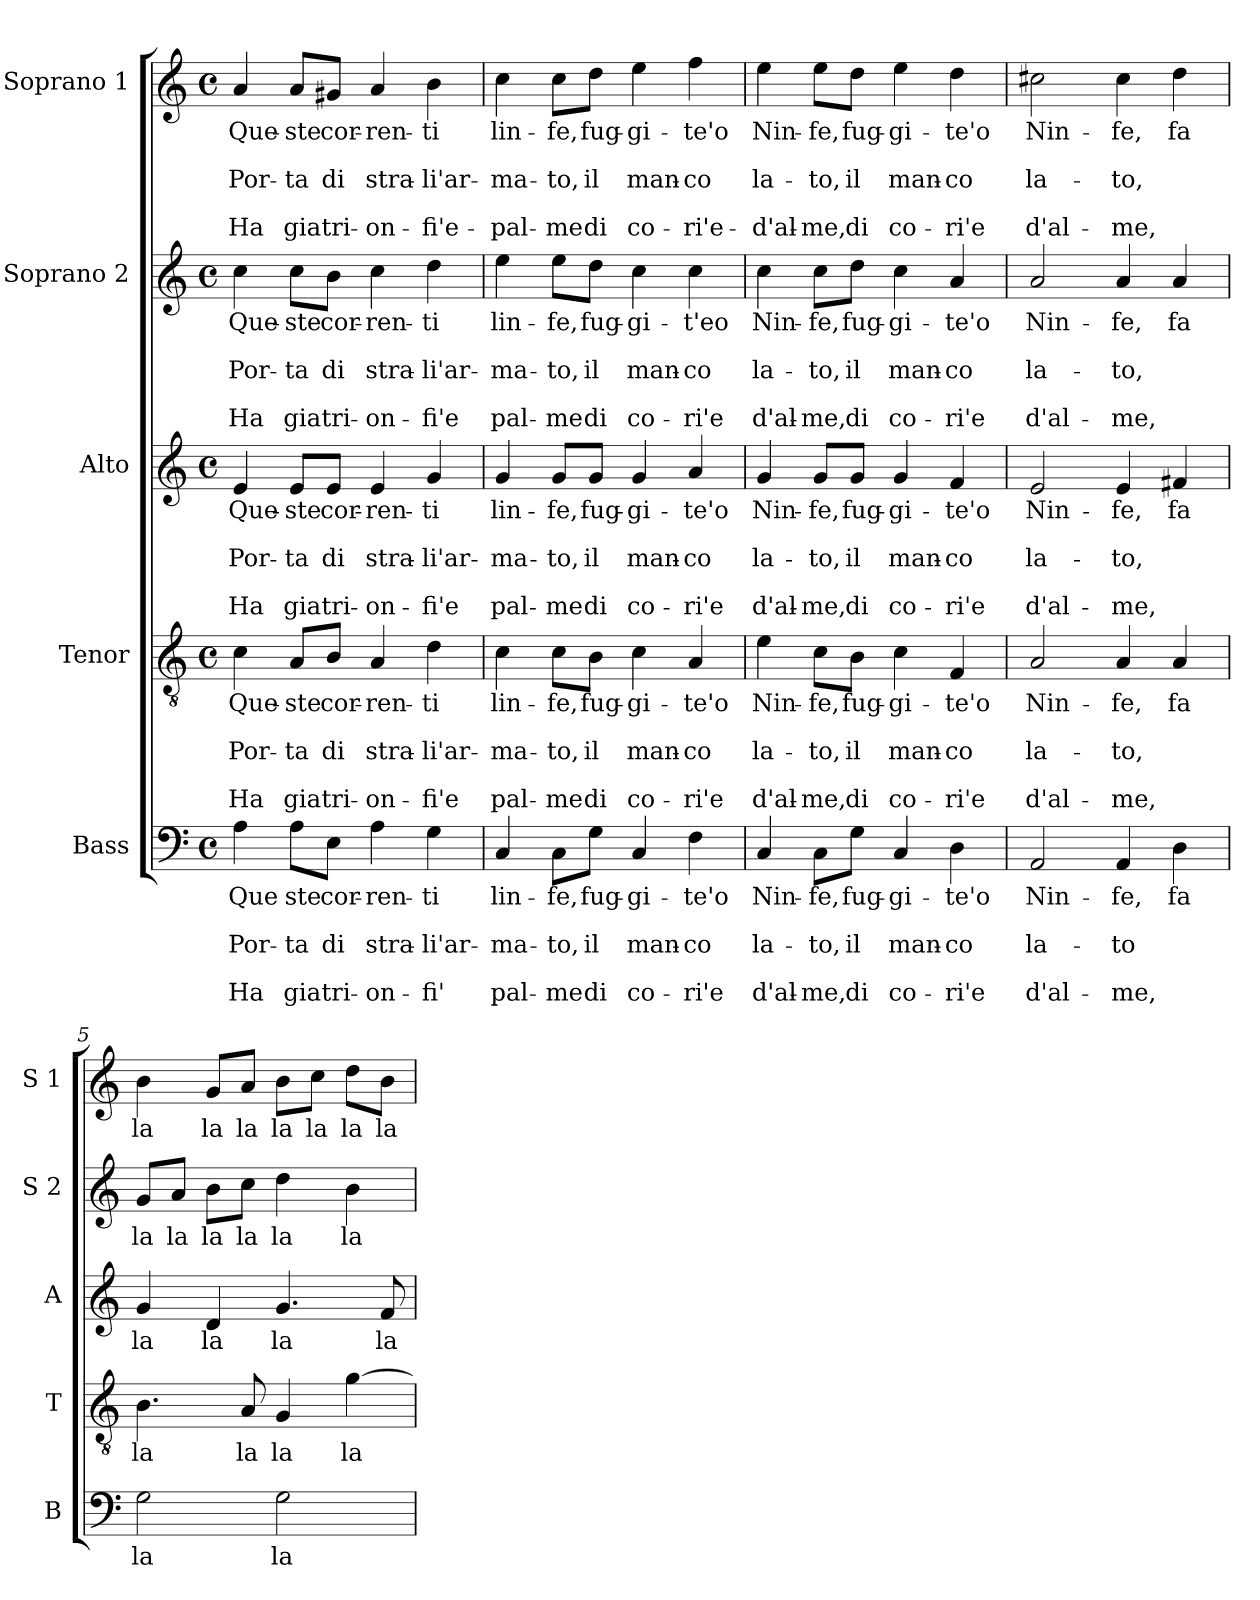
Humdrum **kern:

**kern	**text	**text	**text	**text	**text	**kern	**text	**text	**text	**text	**text	**kern	**text	**text	**text	**text	**text	**kern	**text	**text	**text	**text	**text	**kern	**text	**text	**text	**text	**text
*part5	*part5	*part5	*part5	*part5	*part5	*part4	*part4	*part4	*part4	*part4	*part4	*part3	*part3	*part3	*part3	*part3	*part3	*part2	*part2	*part2	*part2	*part2	*part2	*part1	*part1	*part1	*part1	*part1	*part1
*staff5	*staff5	*staff5	*staff5	*staff5	*staff5	*staff4	*staff4	*staff4	*staff4	*staff4	*staff4	*staff3	*staff3	*staff3	*staff3	*staff3	*staff3	*staff2	*staff2	*staff2	*staff2	*staff2	*staff2	*staff1	*staff1	*staff1	*staff1	*staff1	*staff1
*I"Bass	*	*	*	*	*	*I"Tenor	*	*	*	*	*	*I"Alto	*	*	*	*	*	*I"Soprano 2	*	*	*	*	*	*I"Soprano 1	*	*	*	*	*
*I'B	*	*	*	*	*	*I'T	*	*	*	*	*	*I'A	*	*	*	*	*	*I'S 2	*	*	*	*	*	*I'S 1	*	*	*	*	*
*clefF4	*	*	*	*	*	*clefGv2	*	*	*	*	*	*clefG2	*	*	*	*	*	*clefG2	*	*	*	*	*	*clefG2	*	*	*	*	*
*k[]	*	*	*	*	*	*k[]	*	*	*	*	*	*k[]	*	*	*	*	*	*k[]	*	*	*	*	*	*k[]	*	*	*	*	*
*C:	*	*	*	*	*	*C:	*	*	*	*	*	*C:	*	*	*	*	*	*C:	*	*	*	*	*	*C:	*	*	*	*	*
*M4/4	*	*	*	*	*	*M4/4	*	*	*	*	*	*M4/4	*	*	*	*	*	*M4/4	*	*	*	*	*	*M4/4	*	*	*	*	*
*met(c)	*	*	*	*	*	*met(c)	*	*	*	*	*	*met(c)	*	*	*	*	*	*met(c)	*	*	*	*	*	*met(c)	*	*	*	*	*
=1	=1	=1	=1	=1	=1	=1	=1	=1	=1	=1	=1	=1	=1	=1	=1	=1	=1	=1	=1	=1	=1	=1	=1	=1	=1	=1	=1	=1	=1
!	!LO:LY:b	!	!LO:LY:b	!	!LO:LY:b	!	!LO:LY:b	!	!LO:LY:b	!	!LO:LY:b	!	!LO:LY:b	!	!LO:LY:b	!	!LO:LY:b	!	!LO:LY:b	!	!LO:LY:b	!	!LO:LY:b	!	!LO:LY:b	!	!LO:LY:b	!	!LO:LY:b
4A\	Que	.	Por-	.	Ha	4c\	Que-	.	Por-	.	Ha	4e/	Que-	.	Por-	.	Ha	4cc\	Que-	.	Por-	.	Ha	4a/	Que-	.	Por-	.	Ha
!	!LO:LY:b	!	!LO:LY:b	!	!LO:LY:b	!	!LO:LY:b	!	!LO:LY:b	!	!LO:LY:b	!	!LO:LY:b	!	!LO:LY:b	!	!LO:LY:b	!	!LO:LY:b	!	!LO:LY:b	!	!LO:LY:b	!	!LO:LY:b	!	!LO:LY:b	!	!LO:LY:b
8A\L	ste	.	-ta	.	gia	8A/L	-ste	.	-ta	.	gia	8e/L	-ste	.	-ta	.	gia	8cc\L	-ste	.	-ta	.	gia	8a/L	-ste	.	-ta	.	gia
!	!LO:LY:b	!	!LO:LY:b	!	!LO:LY:b	!	!LO:LY:b	!	!LO:LY:b	!	!LO:LY:b	!	!LO:LY:b	!	!LO:LY:b	!	!LO:LY:b	!	!LO:LY:b	!	!LO:LY:b	!	!LO:LY:b	!	!LO:LY:b	!	!LO:LY:b	!	!LO:LY:b
8E\J	cor-	.	di	.	tri-	8B/J	cor-	.	di	.	tri-	8e/J	cor-	.	di	.	tri-	8b\J	cor-	.	di	.	tri-	8g#X/J	cor-	.	di	.	tri-
!	!LO:LY:b	!	!LO:LY:b	!	!LO:LY:b	!	!LO:LY:b	!	!LO:LY:b	!	!LO:LY:b	!	!LO:LY:b	!	!LO:LY:b	!	!LO:LY:b	!	!LO:LY:b	!	!LO:LY:b	!	!LO:LY:b	!	!LO:LY:b	!	!LO:LY:b	!	!LO:LY:b
4A\	-ren-	.	stra-	.	-on-	4A/	-ren-	.	stra-	.	-on-	4e/	-ren-	.	stra-	.	-on-	4cc\	-ren-	.	stra-	.	-on-	4a/	-ren-	.	stra-	.	-on-
!	!LO:LY:b	!	!LO:LY:b	!	!LO:LY:b	!	!LO:LY:b	!	!LO:LY:b	!	!LO:LY:b	!	!LO:LY:b	!	!LO:LY:b	!	!LO:LY:b	!	!LO:LY:b	!	!LO:LY:b	!	!LO:LY:b	!	!LO:LY:b	!	!LO:LY:b	!	!LO:LY:b
4G\	-ti	.	-li'ar-	.	-fi'	4d\	-ti	.	-li'ar-	.	-fi'e	4g/	-ti	.	-li'ar-	.	-fi'e	4dd\	-ti	.	-li'ar-	.	-fi'e	4b\	-ti	.	-li'ar-	.	-fi'e-
=2	=2	=2	=2	=2	=2	=2	=2	=2	=2	=2	=2	=2	=2	=2	=2	=2	=2	=2	=2	=2	=2	=2	=2	=2	=2	=2	=2	=2	=2
!	!LO:LY:b	!	!LO:LY:b	!	!LO:LY:b	!	!LO:LY:b	!	!LO:LY:b	!	!LO:LY:b	!	!LO:LY:b	!	!LO:LY:b	!	!LO:LY:b	!	!LO:LY:b	!	!LO:LY:b	!	!LO:LY:b	!	!LO:LY:b	!	!LO:LY:b	!	!LO:LY:b
4C/	lin-	.	-ma-	.	pal-	4c\	lin-	.	-ma-	.	pal-	4g/	lin-	.	-ma-	.	pal-	4ee\	lin-	.	-ma-	.	pal-	4cc\	lin-	.	-ma-	.	-pal-
!	!LO:LY:b	!	!LO:LY:b	!	!LO:LY:b	!	!LO:LY:b	!	!LO:LY:b	!	!LO:LY:b	!	!LO:LY:b	!	!LO:LY:b	!	!LO:LY:b	!	!LO:LY:b	!	!LO:LY:b	!	!LO:LY:b	!	!LO:LY:b	!	!LO:LY:b	!	!LO:LY:b
8C\L	-fe,	.	-to,	.	-me	8c\L	-fe,	.	-to,	.	-me	8g/L	-fe,	.	-to,	.	-me	8ee\L	-fe,	.	-to,	.	-me	8cc\L	-fe,	.	-to,	.	-me
!	!LO:LY:b	!	!LO:LY:b	!	!LO:LY:b	!	!LO:LY:b	!	!LO:LY:b	!	!LO:LY:b	!	!LO:LY:b	!	!LO:LY:b	!	!LO:LY:b	!	!LO:LY:b	!	!LO:LY:b	!	!LO:LY:b	!	!LO:LY:b	!	!LO:LY:b	!	!LO:LY:b
8G\J	fug-	.	il	.	di	8B\J	fug-	.	il	.	di	8g/J	fug-	.	il	.	di	8dd\J	fug-	.	il	.	di	8dd\J	fug-	.	il	.	di
!	!LO:LY:b	!	!LO:LY:b	!	!LO:LY:b	!	!LO:LY:b	!	!LO:LY:b	!	!LO:LY:b	!	!LO:LY:b	!	!LO:LY:b	!	!LO:LY:b	!	!LO:LY:b	!	!LO:LY:b	!	!LO:LY:b	!	!LO:LY:b	!	!LO:LY:b	!	!LO:LY:b
4C/	-gi-	.	man-	.	co-	4c\	-gi-	.	man-	.	co-	4g/	-gi-	.	man-	.	co-	4cc\	-gi-	.	man-	.	co-	4ee\	-gi-	.	man-	.	co-
!	!LO:LY:b	!	!LO:LY:b	!	!LO:LY:b	!	!LO:LY:b	!	!LO:LY:b	!	!LO:LY:b	!	!LO:LY:b	!	!LO:LY:b	!	!LO:LY:b	!	!LO:LY:b	!	!LO:LY:b	!	!LO:LY:b	!	!LO:LY:b	!	!LO:LY:b	!	!LO:LY:b
4F\	-te'o	.	-co	.	-ri'e	4A/	-te'o	.	-co	.	-ri'e	4a/	-te'o	.	-co	.	-ri'e	4cc\	-t'eo	.	-co	.	-ri'e	4ff\	-te'o	.	-co	.	-ri'e-
=3	=3	=3	=3	=3	=3	=3	=3	=3	=3	=3	=3	=3	=3	=3	=3	=3	=3	=3	=3	=3	=3	=3	=3	=3	=3	=3	=3	=3	=3
!	!LO:LY:b	!	!LO:LY:b	!	!LO:LY:b	!	!LO:LY:b	!	!LO:LY:b	!	!LO:LY:b	!	!LO:LY:b	!	!LO:LY:b	!	!LO:LY:b	!	!LO:LY:b	!	!LO:LY:b	!	!LO:LY:b	!	!LO:LY:b	!	!LO:LY:b	!	!LO:LY:b
4C/	Nin-	.	la-	.	d'al-	4e\	Nin-	.	la-	.	d'al-	4g/	Nin-	.	la-	.	d'al-	4cc\	Nin-	.	la-	.	d'al-	4ee\	Nin-	.	la-	.	-d'al-
!	!LO:LY:b	!	!LO:LY:b	!	!LO:LY:b	!	!LO:LY:b	!	!LO:LY:b	!	!LO:LY:b	!	!LO:LY:b	!	!LO:LY:b	!	!LO:LY:b	!	!LO:LY:b	!	!LO:LY:b	!	!LO:LY:b	!	!LO:LY:b	!	!LO:LY:b	!	!LO:LY:b
8C\L	-fe,	.	-to,	.	-me,	8c\L	-fe,	.	-to,	.	-me,	8g/L	-fe,	.	-to,	.	-me,	8cc\L	-fe,	.	-to,	.	-me,	8ee\L	-fe,	.	-to,	.	-me,
!	!LO:LY:b	!	!LO:LY:b	!	!LO:LY:b	!	!LO:LY:b	!	!LO:LY:b	!	!LO:LY:b	!	!LO:LY:b	!	!LO:LY:b	!	!LO:LY:b	!	!LO:LY:b	!	!LO:LY:b	!	!LO:LY:b	!	!LO:LY:b	!	!LO:LY:b	!	!LO:LY:b
8G\J	fug-	.	il	.	di	8B\J	fug-	.	il	.	di	8g/J	fug-	.	il	.	di	8dd\J	fug-	.	il	.	di	8dd\J	fug-	.	il	.	di
!	!LO:LY:b	!	!LO:LY:b	!	!LO:LY:b	!	!LO:LY:b	!	!LO:LY:b	!	!LO:LY:b	!	!LO:LY:b	!	!LO:LY:b	!	!LO:LY:b	!	!LO:LY:b	!	!LO:LY:b	!	!LO:LY:b	!	!LO:LY:b	!	!LO:LY:b	!	!LO:LY:b
4C/	-gi-	.	man-	.	co-	4c\	-gi-	.	man-	.	co-	4g/	-gi-	.	man-	.	co-	4cc\	-gi-	.	man-	.	co-	4ee\	-gi-	.	man-	.	co-
!	!LO:LY:b	!	!LO:LY:b	!	!LO:LY:b	!	!LO:LY:b	!	!LO:LY:b	!	!LO:LY:b	!	!LO:LY:b	!	!LO:LY:b	!	!LO:LY:b	!	!LO:LY:b	!	!LO:LY:b	!	!LO:LY:b	!	!LO:LY:b	!	!LO:LY:b	!	!LO:LY:b
4D\	-te'o	.	-co	.	-ri'e	4F/	-te'o	.	-co	.	-ri'e	4f/	-te'o	.	-co	.	-ri'e	4a/	-te'o	.	-co	.	-ri'e	4dd\	-te'o	.	-co	.	-ri'e
=4	=4	=4	=4	=4	=4	=4	=4	=4	=4	=4	=4	=4	=4	=4	=4	=4	=4	=4	=4	=4	=4	=4	=4	=4	=4	=4	=4	=4	=4
!	!LO:LY:b	!	!LO:LY:b	!	!LO:LY:b	!	!LO:LY:b	!	!LO:LY:b	!	!LO:LY:b	!	!LO:LY:b	!	!LO:LY:b	!	!LO:LY:b	!	!LO:LY:b	!	!LO:LY:b	!	!LO:LY:b	!	!LO:LY:b	!	!LO:LY:b	!	!LO:LY:b
2AA/	Nin-	.	la-	.	d'al-	2A/	Nin-	.	la-	.	d'al-	2e/	Nin-	.	la-	.	d'al-	2a/	Nin-	.	la-	.	d'al-	2cc#X\	Nin-	.	la-	.	d'al-
!	!LO:LY:b	!	!LO:LY:b	!	!LO:LY:b	!	!LO:LY:b	!	!LO:LY:b	!	!LO:LY:b	!	!LO:LY:b	!	!LO:LY:b	!	!LO:LY:b	!	!LO:LY:b	!	!LO:LY:b	!	!LO:LY:b	!	!LO:LY:b	!	!LO:LY:b	!	!LO:LY:b
4AA/	-fe,	.	-to	.	-me,	4A/	-fe,	.	-to,	.	-me,	4e/	-fe,	.	-to,	.	-me,	4a/	-fe,	.	-to,	.	-me,	4cc#\	-fe,	.	-to,	.	-me,
!	!LO:LY:b	!	!	!	!	!	!LO:LY:b	!	!	!	!	!	!LO:LY:b	!	!	!	!	!	!LO:LY:b	!	!	!	!	!	!LO:LY:b	!	!	!	!
4D\	fa	.	.	.	.	4A/	fa	.	.	.	.	4f#X/	fa	.	.	.	.	4a/	fa	.	.	.	.	4dd\	fa	.	.	.	.
!!LO:PB:g=z
=5	=5	=5	=5	=5	=5	=5	=5	=5	=5	=5	=5	=5	=5	=5	=5	=5	=5	=5	=5	=5	=5	=5	=5	=5	=5	=5	=5	=5	=5
!	!LO:LY:b	!	!	!	!	!	!LO:LY:b	!	!	!	!	!	!LO:LY:b	!	!	!	!	!	!LO:LY:b	!	!	!	!	!	!LO:LY:b	!	!	!	!
2G\	la	.	.	.	.	4.B\	la	.	.	.	.	4g/	la	.	.	.	.	8g/L	la	.	.	.	.	4b\	la	.	.	.	.
!	!	!	!	!	!	!	!	!	!	!	!	!	!	!	!	!	!	!	!LO:LY:b	!	!	!	!	!	!	!	!	!	!
.	.	.	.	.	.	.	.	.	.	.	.	.	.	.	.	.	.	8a/J	la	.	.	.	.	.	.	.	.	.	.
!	!	!	!	!	!	!	!	!	!	!	!	!	!LO:LY:b	!	!	!	!	!	!LO:LY:b	!	!	!	!	!	!LO:LY:b	!	!	!	!
.	.	.	.	.	.	.	.	.	.	.	.	4d/	la	.	.	.	.	8b\L	la	.	.	.	.	8g/L	la	.	.	.	.
!	!	!	!	!	!	!	!LO:LY:b	!	!	!	!	!	!	!	!	!	!	!	!LO:LY:b	!	!	!	!	!	!LO:LY:b	!	!	!	!
.	.	.	.	.	.	8A/	la	.	.	.	.	.	.	.	.	.	.	8cc\J	la	.	.	.	.	8a/J	la	.	.	.	.
!	!LO:LY:b	!	!	!	!	!	!LO:LY:b	!	!	!	!	!	!LO:LY:b	!	!	!	!	!	!LO:LY:b	!	!	!	!	!	!LO:LY:b	!	!	!	!
2G\	la	.	.	.	.	4G/	la	.	.	.	.	4.g/	la	.	.	.	.	4dd\	la	.	.	.	.	8b\L	la	.	.	.	.
!	!	!	!	!	!	!	!	!	!	!	!	!	!	!	!	!	!	!	!	!	!	!	!	!	!LO:LY:b	!	!	!	!
.	.	.	.	.	.	.	.	.	.	.	.	.	.	.	.	.	.	.	.	.	.	.	.	8cc\J	la	.	.	.	.
!	!	!	!	!	!	!	!LO:LY:b	!	!	!	!	!	!	!	!	!	!	!	!LO:LY:b	!	!	!	!	!	!LO:LY:b	!	!	!	!
.	.	.	.	.	.	[4g\	la	.	.	.	.	.	.	.	.	.	.	4b\	la	.	.	.	.	8dd\L	la	.	.	.	.
!	!	!	!	!	!	!	!	!	!	!	!	!	!LO:LY:b	!	!	!	!	!	!	!	!	!	!	!	!LO:LY:b	!	!	!	!
.	.	.	.	.	.	.	.	.	.	.	.	8f/	la	.	.	.	.	.	.	.	.	.	.	8b\J	la	.	.	.	.
=	=	=	=	=	=	=	=	=	=	=	=	=	=	=	=	=	=	=	=	=	=	=	=	=	=	=	=	=	=
*-	*-	*-	*-	*-	*-	*-	*-	*-	*-	*-	*-	*-	*-	*-	*-	*-	*-	*-	*-	*-	*-	*-	*-	*-	*-	*-	*-	*-	*-
